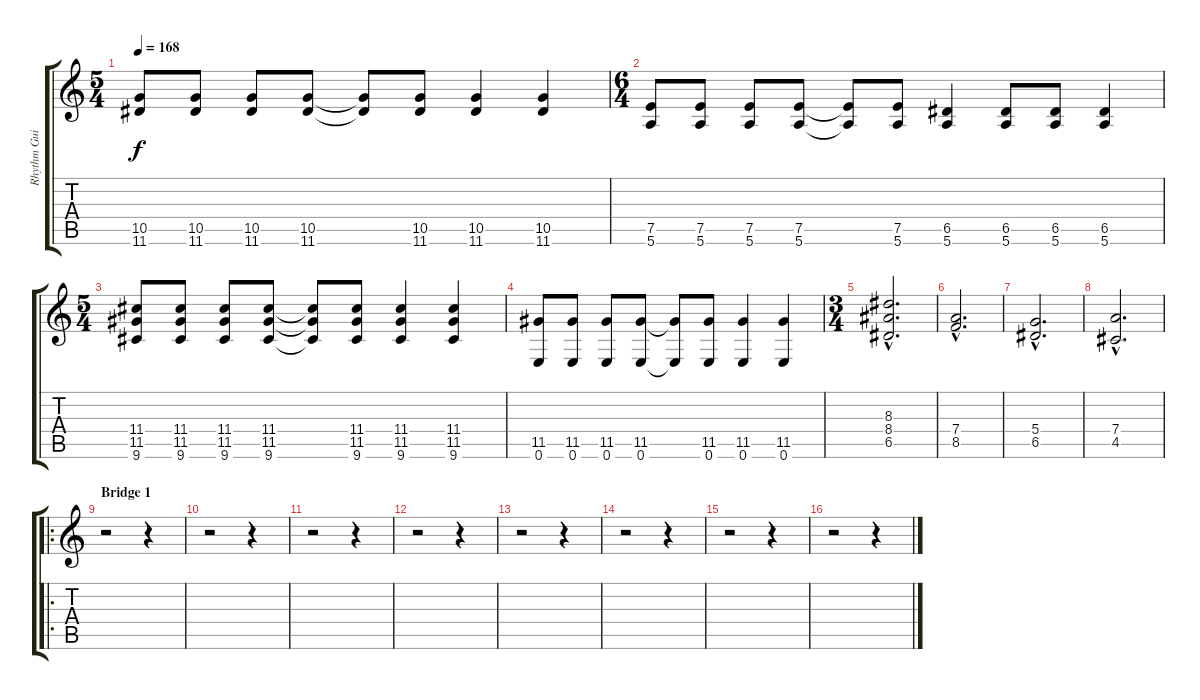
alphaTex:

\track ("Rhythm Guitar" "Rhythm Gui") {instrument distortionguitar}
\staff {score tabs}
\tuning (E4 B3 G3 D3 A2 E2) {hide}
\ts (5 4)
\tempo 168
\clef g2
\ks c
(10.5 11.6).8{dy f} (10.5 11.6).8 (10.5 11.6).8 (10.5 11.6).8 (10.5{t} 11.6{t}).8 (10.5 11.6).8 (10.5 11.6).4 (10.5 11.6).4 |
\ts (6 4)
(7.5 5.6).8 (7.5 5.6).8 (7.5 5.6).8 (7.5 5.6).8 (7.5{t} 5.6{t}).8 (7.5 5.6).8 (6.5 5.6).4 (6.5 5.6).8 (6.5 5.6).8 (6.5 5.6).4 |
\ts (5 4)
(11.4 11.5 9.6).8 (11.4 11.5 9.6).8 (11.4 11.5 9.6).8 (11.4 11.5 9.6).8 (11.4{t} 11.5{t} 9.6{t}).8 (11.4 11.5 9.6).8 (11.4 11.5 9.6).4 (11.4 11.5 9.6).4 |
(11.5 0.6).8 (11.5 0.6).8 (11.5 0.6).8 (11.5 0.6).8 (11.5{t} 0.6{t}).8 (11.5 0.6).8 (11.5 0.6).4 (11.5 0.6).4 |
\ts (3 4)
(8.3{hac} 8.4{hac} 6.5{hac}).2{d} |
(7.4{hac} 8.5{hac}).2{d} |
(5.4{hac} 6.5{hac}).2{d} |
(7.4{hac} 4.5{hac}).2{d} |
\ro
\section ("" "Bridge 1")
r.2 r.4 |
r.2 r.4 |
r.2 r.4 |
r.2 r.4 |
r.2 r.4 |
r.2 r.4 |
r.2 r.4 |
r.2 r.4
